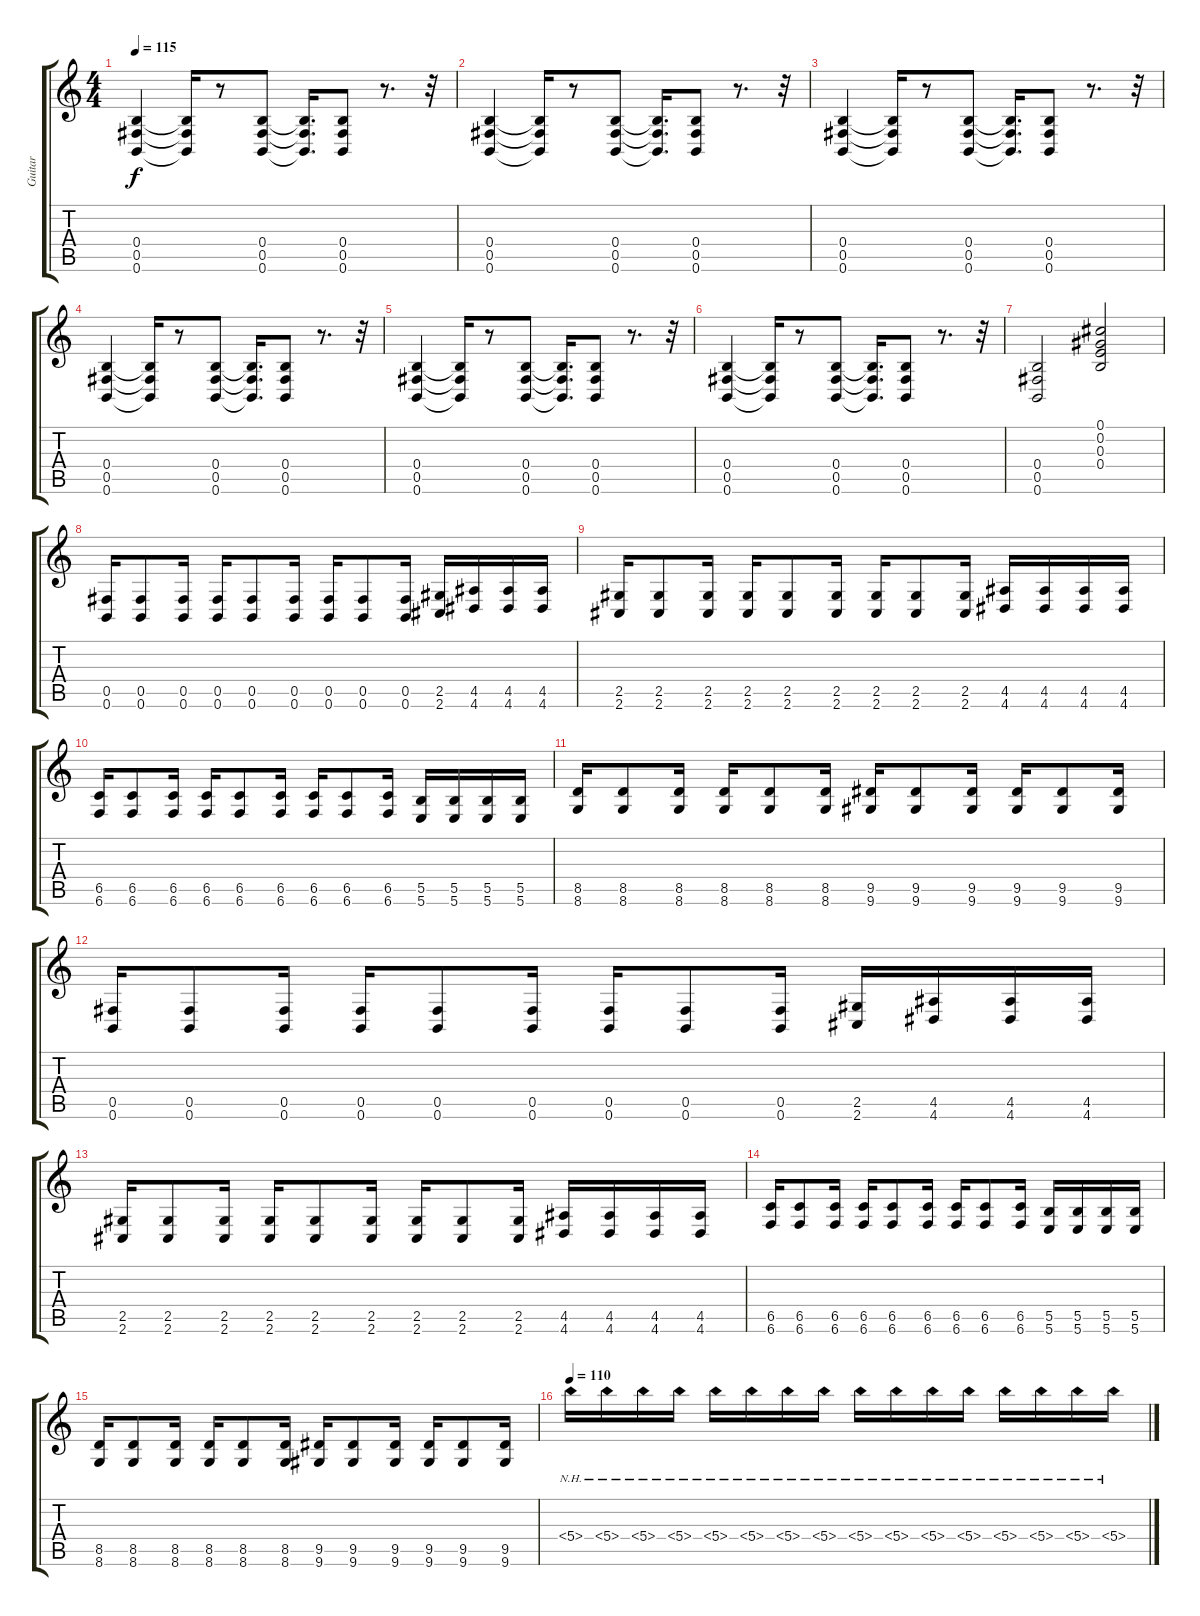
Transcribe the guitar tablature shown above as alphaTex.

\track ("Guitar" "Guitar") {instrument distortionguitar}
\staff {score tabs}
\tuning (Db4 Ab3 E3 B2 Gb2 B1) {hide}
\ts (4 4)
\tempo 115
\clef g2
\ks c
(0.4 0.5 0.6).4{dy f} (0.4{t} 0.5{t} 0.6{t}).16 r.8 (0.4 0.5 0.6).8 (0.4{t} 0.5{t} 0.6{t}).16{d} (0.4 0.5 0.6).8 r.8{d} r.32 |
(0.4 0.5 0.6).4 (0.4{t} 0.5{t} 0.6{t}).16 r.8 (0.4 0.5 0.6).8 (0.4{t} 0.5{t} 0.6{t}).16{d} (0.4 0.5 0.6).8 r.8{d} r.32 |
(0.4 0.5 0.6).4 (0.4{t} 0.5{t} 0.6{t}).16 r.8 (0.4 0.5 0.6).8 (0.4{t} 0.5{t} 0.6{t}).16{d} (0.4 0.5 0.6).8 r.8{d} r.32 |
(0.4 0.5 0.6).4 (0.4{t} 0.5{t} 0.6{t}).16 r.8 (0.4 0.5 0.6).8 (0.4{t} 0.5{t} 0.6{t}).16{d} (0.4 0.5 0.6).8 r.8{d} r.32 |
(0.4 0.5 0.6).4 (0.4{t} 0.5{t} 0.6{t}).16 r.8 (0.4 0.5 0.6).8 (0.4{t} 0.5{t} 0.6{t}).16{d} (0.4 0.5 0.6).8 r.8{d} r.32 |
(0.4 0.5 0.6).4 (0.4{t} 0.5{t} 0.6{t}).16 r.8 (0.4 0.5 0.6).8 (0.4{t} 0.5{t} 0.6{t}).16{d} (0.4 0.5 0.6).8 r.8{d} r.32 |
(0.4 0.5 0.6).2 (0.1 0.2 0.3 0.4).2 |
(0.5 0.6).16 (0.5 0.6).8 (0.5 0.6).16 (0.5 0.6).16 (0.5 0.6).8 (0.5 0.6).16 (0.5 0.6).16 (0.5 0.6).8 (0.5 0.6).16 (2.5 2.6).16 (4.5 4.6).16 (4.5 4.6).16 (4.5 4.6).16 |
(2.5 2.6).16 (2.5 2.6).8 (2.5 2.6).16 (2.5 2.6).16 (2.5 2.6).8 (2.5 2.6).16 (2.5 2.6).16 (2.5 2.6).8 (2.5 2.6).16 (4.5 4.6).16 (4.5 4.6).16 (4.5 4.6).16 (4.5 4.6).16 |
(6.5 6.6).16 (6.5 6.6).8 (6.5 6.6).16 (6.5 6.6).16 (6.5 6.6).8 (6.5 6.6).16 (6.5 6.6).16 (6.5 6.6).8 (6.5 6.6).16 (5.5 5.6).16 (5.5 5.6).16 (5.5 5.6).16 (5.5 5.6).16 |
(8.5 8.6).16 (8.5 8.6).8 (8.5 8.6).16 (8.5 8.6).16 (8.5 8.6).8 (8.5 8.6).16 (9.5 9.6).16 (9.5 9.6).8 (9.5 9.6).16 (9.5 9.6).16 (9.5 9.6).8 (9.5 9.6).16 |
(0.5 0.6).16 (0.5 0.6).8 (0.5 0.6).16 (0.5 0.6).16 (0.5 0.6).8 (0.5 0.6).16 (0.5 0.6).16 (0.5 0.6).8 (0.5 0.6).16 (2.5 2.6).16 (4.5 4.6).16 (4.5 4.6).16 (4.5 4.6).16 |
(2.5 2.6).16 (2.5 2.6).8 (2.5 2.6).16 (2.5 2.6).16 (2.5 2.6).8 (2.5 2.6).16 (2.5 2.6).16 (2.5 2.6).8 (2.5 2.6).16 (4.5 4.6).16 (4.5 4.6).16 (4.5 4.6).16 (4.5 4.6).16 |
(6.5 6.6).16 (6.5 6.6).8 (6.5 6.6).16 (6.5 6.6).16 (6.5 6.6).8 (6.5 6.6).16 (6.5 6.6).16 (6.5 6.6).8 (6.5 6.6).16 (5.5 5.6).16 (5.5 5.6).16 (5.5 5.6).16 (5.5 5.6).16 |
(8.5 8.6).16 (8.5 8.6).8 (8.5 8.6).16 (8.5 8.6).16 (8.5 8.6).8 (8.5 8.6).16 (9.5 9.6).16 (9.5 9.6).8 (9.5 9.6).16 (9.5 9.6).16 (9.5 9.6).8 (9.5 9.6).16 |
\tempo 110
5.4{nh}.16 5.4{nh}.16 5.4{nh}.16 5.4{nh}.16 5.4{nh}.16 5.4{nh}.16 5.4{nh}.16 5.4{nh}.16 5.4{nh}.16 5.4{nh}.16 5.4{nh}.16 5.4{nh}.16 5.4{nh}.16 5.4{nh}.16 5.4{nh}.16 5.4{nh}.16
